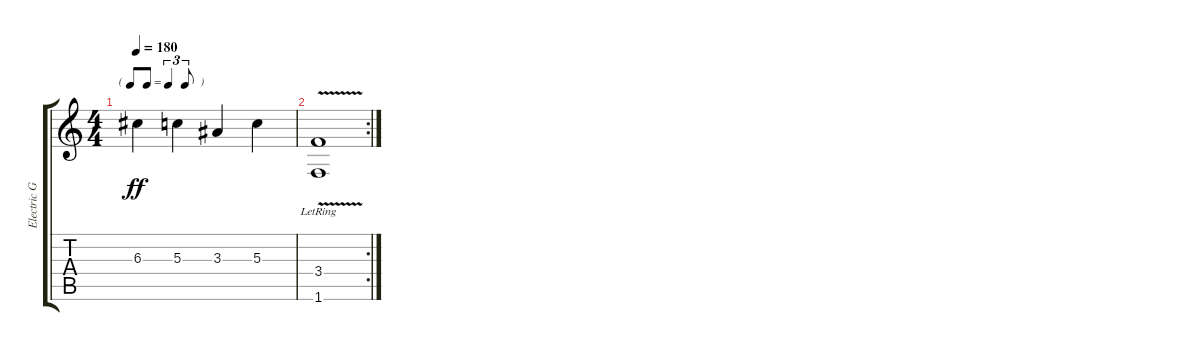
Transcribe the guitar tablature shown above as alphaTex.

\track ("Electric Guitar" "Electric G") {instrument electricguitarmuted}
\staff {score tabs}
\tuning (E4 B3 G3 D3 A2 E2) {hide}
\ts (4 4)
\tf triplet8th
\tempo 180
\clef g2
\ks c
6.3.4{dy ff} 5.3.4 3.3.4 5.3.4 |
\rc 2
(3.4{v lr} 1.6{v lr}).1
